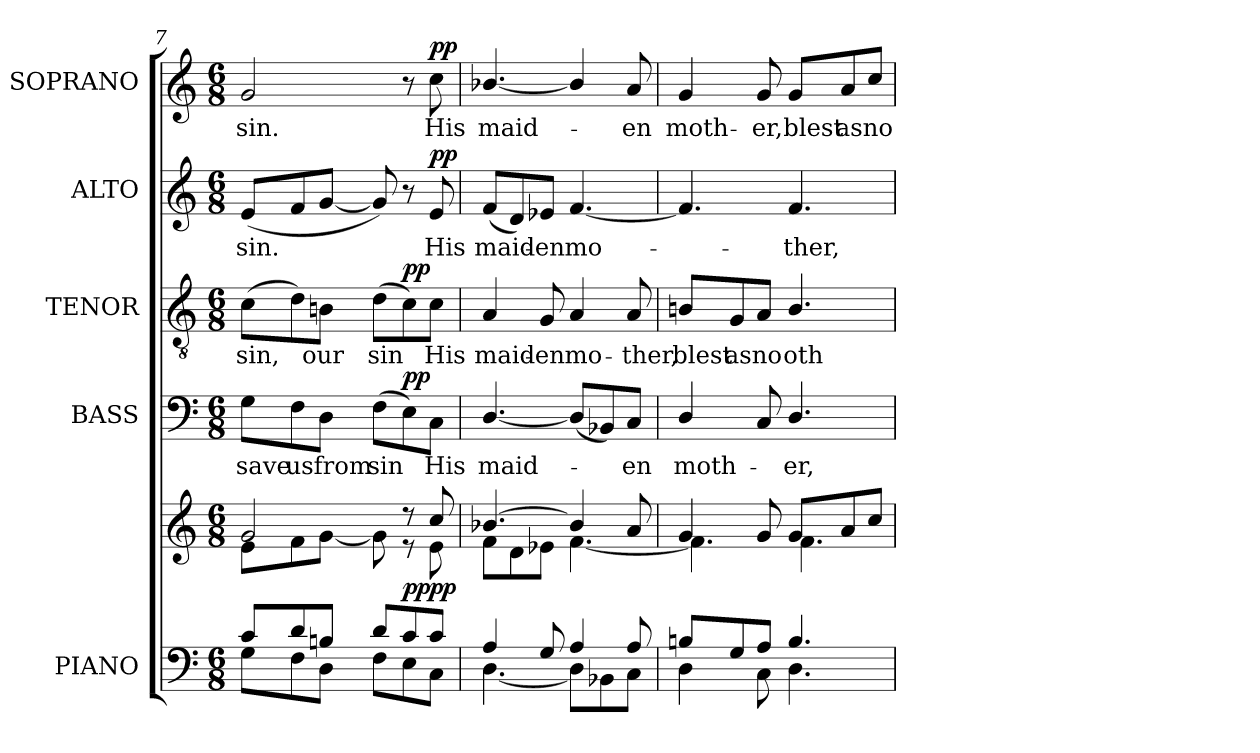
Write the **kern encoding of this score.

**kern	**kern	**dynam	**kern	**text	**dynam	**kern	**text	**dynam	**kern	**text	**dynam	**kern	**text	**dynam
*part5	*part5	*part5	*part4	*part4	*part4	*part3	*part3	*part3	*part2	*part2	*part2	*part1	*part1	*part1
*staff6	*staff5	*staff5/6	*staff4	*staff4	*staff4	*staff3	*staff3	*staff3	*staff2	*staff2	*staff2	*staff1	*staff1	*staff1
*I"PIANO	*	*	*I"BASS	*	*	*I"TENOR	*	*	*I"ALTO	*	*	*I"SOPRANO	*	*
*	*	*	*I'B.	*	*	*I'T.	*	*	*I'A.	*	*	*I'S.	*	*
*clefF4	*clefG2	*	*clefF4	*	*	*clefGv2	*	*	*clefG2	*	*	*clefG2	*	*
*	*	*	*	*	*	*ITrd7c12	*	*	*	*	*	*	*	*
*k[]	*k[]	*	*k[]	*	*	*k[]	*	*	*k[]	*	*	*k[]	*	*
*C:	*C:	*	*C:	*	*	*C:	*	*	*C:	*	*	*C:	*	*
*M6/8	*M6/8	*	*M6/8	*	*	*M6/8	*	*	*M6/8	*	*	*M6/8	*	*
=7	=7	=7	=7	=7	=7	=7	=7	=7	=7	=7	=7	=7	=7	=7
*^	*^	*	*	*	*	*	*	*	*	*	*	*	*	*
!	!	!	!	!	!	!LO:LY:b:color=#000000	!	!	!	!	!	!	!	!	!	!
!	!	!	!	!	!	!	!	!	!LO:LY:b:color=#000000	!	!	!	!	!	!	!
!	!	!	!	!	!	!	!	!	!	!	!	!LO:LY:b:color=#000000	!	!	!	!
!	!	!	!	!	!	!	!	!	!	!	!	!	!	!	!LO:LY:b:color=#000000	!
8ci/L	8Gi\L	2gi/	8ei\L	.	8Gi\L	save	.	(8Ci\L	sin,	.	(8ei/L	sin.	.	2gi/	sin.	.
!	!	!	!	!	!	!LO:LY:b:color=#000000	!	!	!	!	!	!	!	!	!	!
8di/	8Fi\	.	8fi\	.	8Fi\	us	.	8Di\)	.	.	8fi/	.	.	.	.	.
!	!	!	!	!	!	!LO:LY:b:color=#000000	!	!	!	!	!	!	!	!	!	!
!	!	!	!	!	!	!	!	!	!LO:LY:b:color=#000000	!	!	!	!	!	!	!
8Bni/J	8Di\J	.	[8gi\J	.	8Di\J	from	.	8BBni\J	our	.	[8gi/J	.	.	.	.	.
!	!	!	!	!	!	!LO:LY:b:color=#000000	!	!	!	!	!	!	!	!	!	!
!	!	!	!	!	!	!	!	!	!LO:LY:b:color=#000000	!	!	!	!	!	!	!
8di/L	8Fi\L	.	8gi\]	.	(8Fi\L	sin	.	(8Di\L	sin	.	8gi/])	.	.	.	.	.
8ci/	8Ei\	8r	8r	pp pp	8Ei\)	.	pp	8Ci\)	.	pp	8r	.	.	8r	.	.
!	!	!	!	!	!	!LO:LY:b:color=#000000	!	!	!	!	!	!	!	!	!	!
!	!	!	!	!	!	!	!	!	!LO:LY:b:color=#000000	!	!	!	!	!	!	!
!	!	!	!	!	!	!	!	!	!	!	!	!LO:LY:b:color=#000000	!	!	!	!
!	!	!	!	!	!	!	!	!	!	!	!	!	!	!	!LO:LY:b:color=#000000	!
8ci/J	8Ci\J	8cci/	8ei\	.	8Ci\J	His	.	8Ci\J	His	.	8ei/	His	pp	8cci\	His	pp
=8	=8	=8	=8	=8	=8	=8	=8	=8	=8	=8	=8	=8	=8	=8	=8	=8
!	!	!	!	!	!	!LO:LY:b:color=#000000	!	!	!	!	!	!	!	!	!	!
!	!	!	!	!	!	!	!	!	!LO:LY:b:color=#000000	!	!	!	!	!	!	!
!	!	!	!	!	!	!	!	!	!	!	!	!LO:LY:b:color=#000000	!	!	!	!
!	!	!	!	!	!	!	!	!	!	!	!	!	!	!	!LO:LY:b:color=#000000	!
4Ai/	[4.Di\	[4.b-Xi/	8fi\L	.	[4.Di/	maid-	.	4AAi/	maid-	.	(8fi/L	maid-	.	[4.b-Xi/	maid-	.
.	.	.	8di\	.	.	.	.	.	.	.	8di/)	.	.	.	.	.
!	!	!	!	!	!	!	!	!	!LO:LY:b:color=#000000	!	!	!	!	!	!	!
!	!	!	!	!	!	!	!	!	!	!	!	!LO:LY:b:color=#000000	!	!	!	!
8Gi/	.	.	8e-Xi\J	.	.	.	.	8GGi/	-en	.	8e-Xi/J	-en	.	.	.	.
!	!	!	!	!	!	!	!	!	!LO:LY:b:color=#000000	!	!	!	!	!	!	!
!	!	!	!	!	!	!	!	!	!	!	!	!LO:LY:b:color=#000000	!	!	!	!
4Ai/	8Di\L]	4b-i/]	[4.fi\	.	(8Di/L]	.	.	4AAi/	mo-	.	[4.fi/	mo-	.	4b-i/]	.	.
.	8BB-Xi\	.	.	.	8BB-Xi/)	.	.	.	.	.	.	.	.	.	.	.
!	!	!	!	!	!	!LO:LY:b:color=#000000	!	!	!	!	!	!	!	!	!	!
!	!	!	!	!	!	!	!	!	!LO:LY:b:color=#000000	!	!	!	!	!	!	!
!	!	!	!	!	!	!	!	!	!	!	!	!	!	!	!LO:LY:b:color=#000000	!
8Ai/	8Ci\J	8ai/	.	.	8Ci/J	-en	.	8AAi/	-ther,	.	.	.	.	8ai/	-en	.
!!LO:PB:g=z
=9	=9	=9	=9	=9	=9	=9	=9	=9	=9	=9	=9	=9	=9	=9	=9	=9
!	!	!	!	!	!	!LO:LY:b:color=#000000	!	!	!	!	!	!	!	!	!	!
!	!	!	!	!	!	!	!	!	!LO:LY:b:color=#000000	!	!	!	!	!	!	!
!	!	!	!	!	!	!	!	!	!	!	!	!	!	!	!LO:LY:b:color=#000000	!
8Bni/L	4Di\	4gi/	4.fi\]	.	4Di/	moth-	.	8BBni/L	blest	.	4.fi/]	.	.	4gi/	moth-	.
!	!	!	!	!	!	!	!	!	!LO:LY:b:color=#000000	!	!	!	!	!	!	!
8Gi/	.	.	.	.	.	.	.	8GGi/	as	.	.	.	.	.	.	.
!	!	!	!	!	!	!	!	!	!LO:LY:b:color=#000000	!	!	!	!	!	!	!
!	!	!	!	!	!	!	!	!	!	!	!	!	!	!	!LO:LY:b:color=#000000	!
8Ai/J	8Ci\	8gi/	.	.	8Ci/	.	.	8AAi/J	no	.	.	.	.	8gi/	-er,	.
!	!	!	!	!	!	!LO:LY:b:color=#000000	!	!	!	!	!	!	!	!	!	!
!	!	!	!	!	!	!	!	!	!LO:LY:b:color=#000000	!	!	!	!	!	!	!
!	!	!	!	!	!	!	!	!	!	!	!	!LO:LY:b:color=#000000	!	!	!	!
!	!	!	!	!	!	!	!	!	!	!	!	!	!	!	!LO:LY:b:color=#000000	!
4.Bi/	4.Di\	8gi/L	4.fi\	.	4.Di/	-er,	.	4.BBi/	oth-	.	4.fi/	-ther,	.	8gi/L	blest	.
!	!	!	!	!	!	!	!	!	!	!	!	!	!	!	!LO:LY:b:color=#000000	!
.	.	8ai/	.	.	.	.	.	.	.	.	.	.	.	8ai/	as	.
!	!	!	!	!	!	!	!	!	!	!	!	!	!	!	!LO:LY:b:color=#000000	!
.	.	8cci/J	.	.	.	.	.	.	.	.	.	.	.	8cci/J	no	.
*v	*v	*	*	*	*	*	*	*	*	*	*	*	*	*	*	*
*	*v	*v	*	*	*	*	*	*	*	*	*	*	*	*	*
=	=	=	=	=	=	=	=	=	=	=	=	=	=	=
*-	*-	*-	*-	*-	*-	*-	*-	*-	*-	*-	*-	*-	*-	*-
